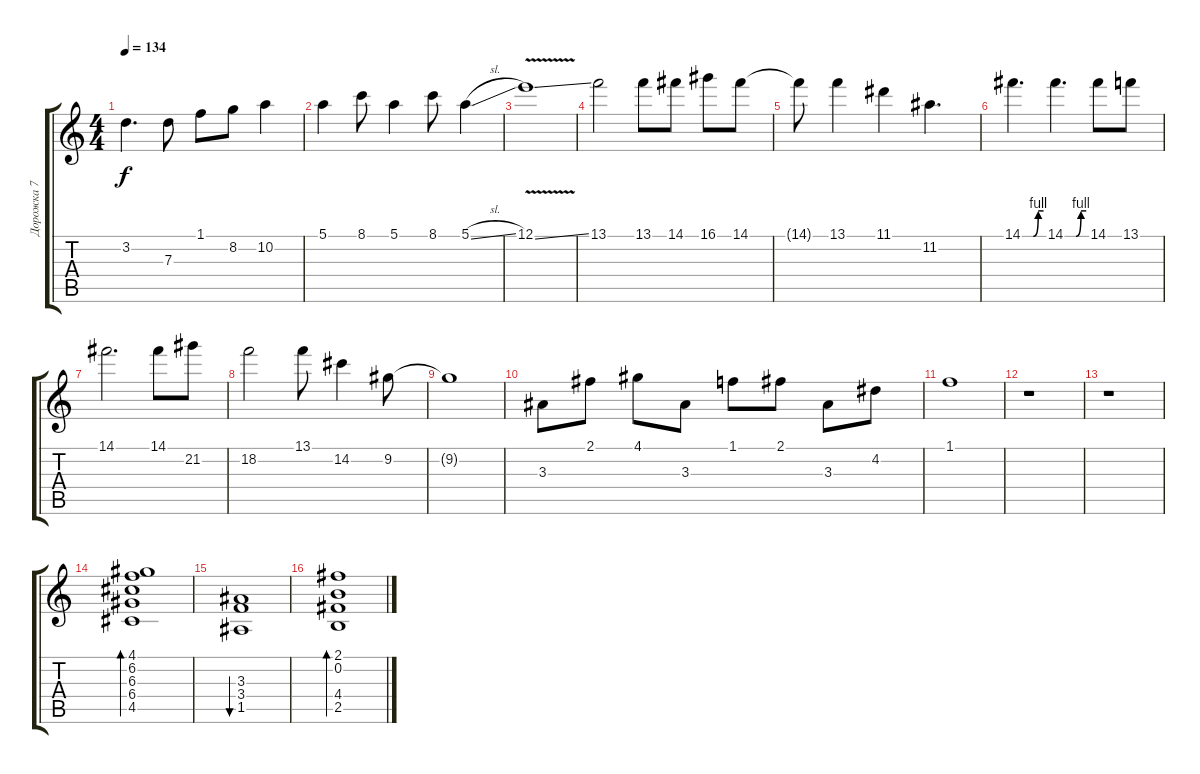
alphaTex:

\track ("Дорожка 7" "Дорожка 7") {instrument acousticguitarsteel}
\staff {score tabs}
\tuning (E4 B3 G3 D3 A2 E2) {hide}
\ts (4 4)
\tempo 134
\clef g2
\ks c
3.2{t}.4{d dy f} 7.3.8 1.1.8 8.2.8 10.2.4 |
5.1.4 8.1.8 5.1.4 8.1.8 5.1{sl}.4 |
12.1{v ss}.1 |
13.1.2 13.1.8 14.1.8 16.1.8 14.1.8 |
14.1{t}.8 13.1.4 11.1.4 11.2.4{d} |
14.1{be (custom 0 0 15 0 31 0 45 4 60 4)}.4{d} 14.1{be (custom 0 0 15 0 31 0 45 4 60 4)}.4{d} 14.1.8 13.1.8 |
14.1.2{d} 14.1.8 21.2.8 |
18.2.2 13.1.8 14.2.4 9.2.8 |
9.2{t}.1 |
3.3.8 2.1.8 4.1.8 3.3.8 1.1.8 2.1.8 3.3.8 4.2.8 |
1.1.1 |
r.1{instrument acousticguitarsteel} |
r.1 |
(4.1 6.2 6.3 6.4 4.5).1{bd 120} |
(3.3 3.4 1.5).1{bu 120} |
(2.1 0.2 4.4 2.5).1{bd 120}
